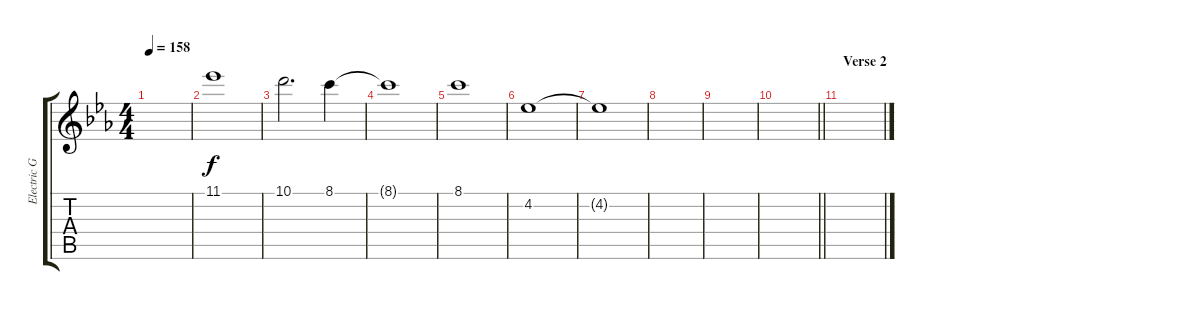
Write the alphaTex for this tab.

\track ("Electric Guitar" "Electric G") {instrument electricguitarjazz}
\staff {score tabs}
\tuning (E4 B3 G3 D3 A2 E2) {hide}
\ts (4 4)
\tempo 158
\clef g2
\ks eb
|
11.1.1 |
10.1.2{d} 8.1.4 |
8.1{t}.1 |
8.1.1 |
4.2.1 |
4.2{t}.1 |
|
|
\barLineRight lightlight
|
\section ("" "Verse 2")
